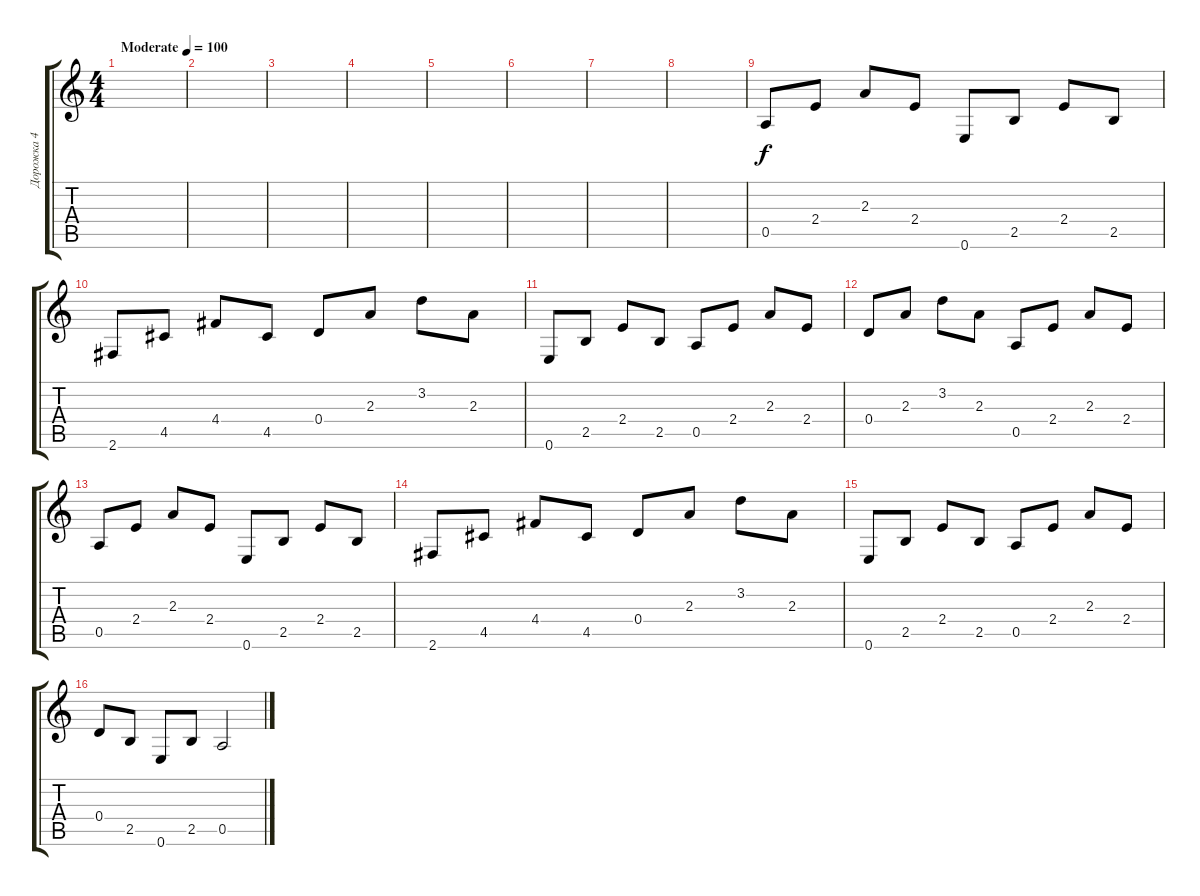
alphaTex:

\track ("Дорожка 4" "Дорожка 4") {instrument acousticguitarnylon}
\staff {score tabs}
\tuning (E4 B3 G3 D3 A2 E2) {hide}
\ts (4 4)
\tempo (100 "Moderate")
\clef g2
\ks c
|
|
|
|
|
|
|
|
0.5.8 2.4.8 2.3.8 2.4.8 0.6.8 2.5.8 2.4.8 2.5.8 |
2.6.8 4.5.8 4.4.8 4.5.8 0.4.8 2.3.8 3.2.8 2.3.8 |
0.6.8 2.5.8 2.4.8 2.5.8 0.5.8 2.4.8 2.3.8 2.4.8 |
0.4.8 2.3.8 3.2.8 2.3.8 0.5.8 2.4.8 2.3.8 2.4.8 |
0.5.8 2.4.8 2.3.8 2.4.8 0.6.8 2.5.8 2.4.8 2.5.8 |
2.6.8 4.5.8 4.4.8 4.5.8 0.4.8 2.3.8 3.2.8 2.3.8 |
0.6.8 2.5.8 2.4.8 2.5.8 0.5.8 2.4.8 2.3.8 2.4.8 |
0.4.8 2.5.8 0.6.8 2.5.8 0.5.2
